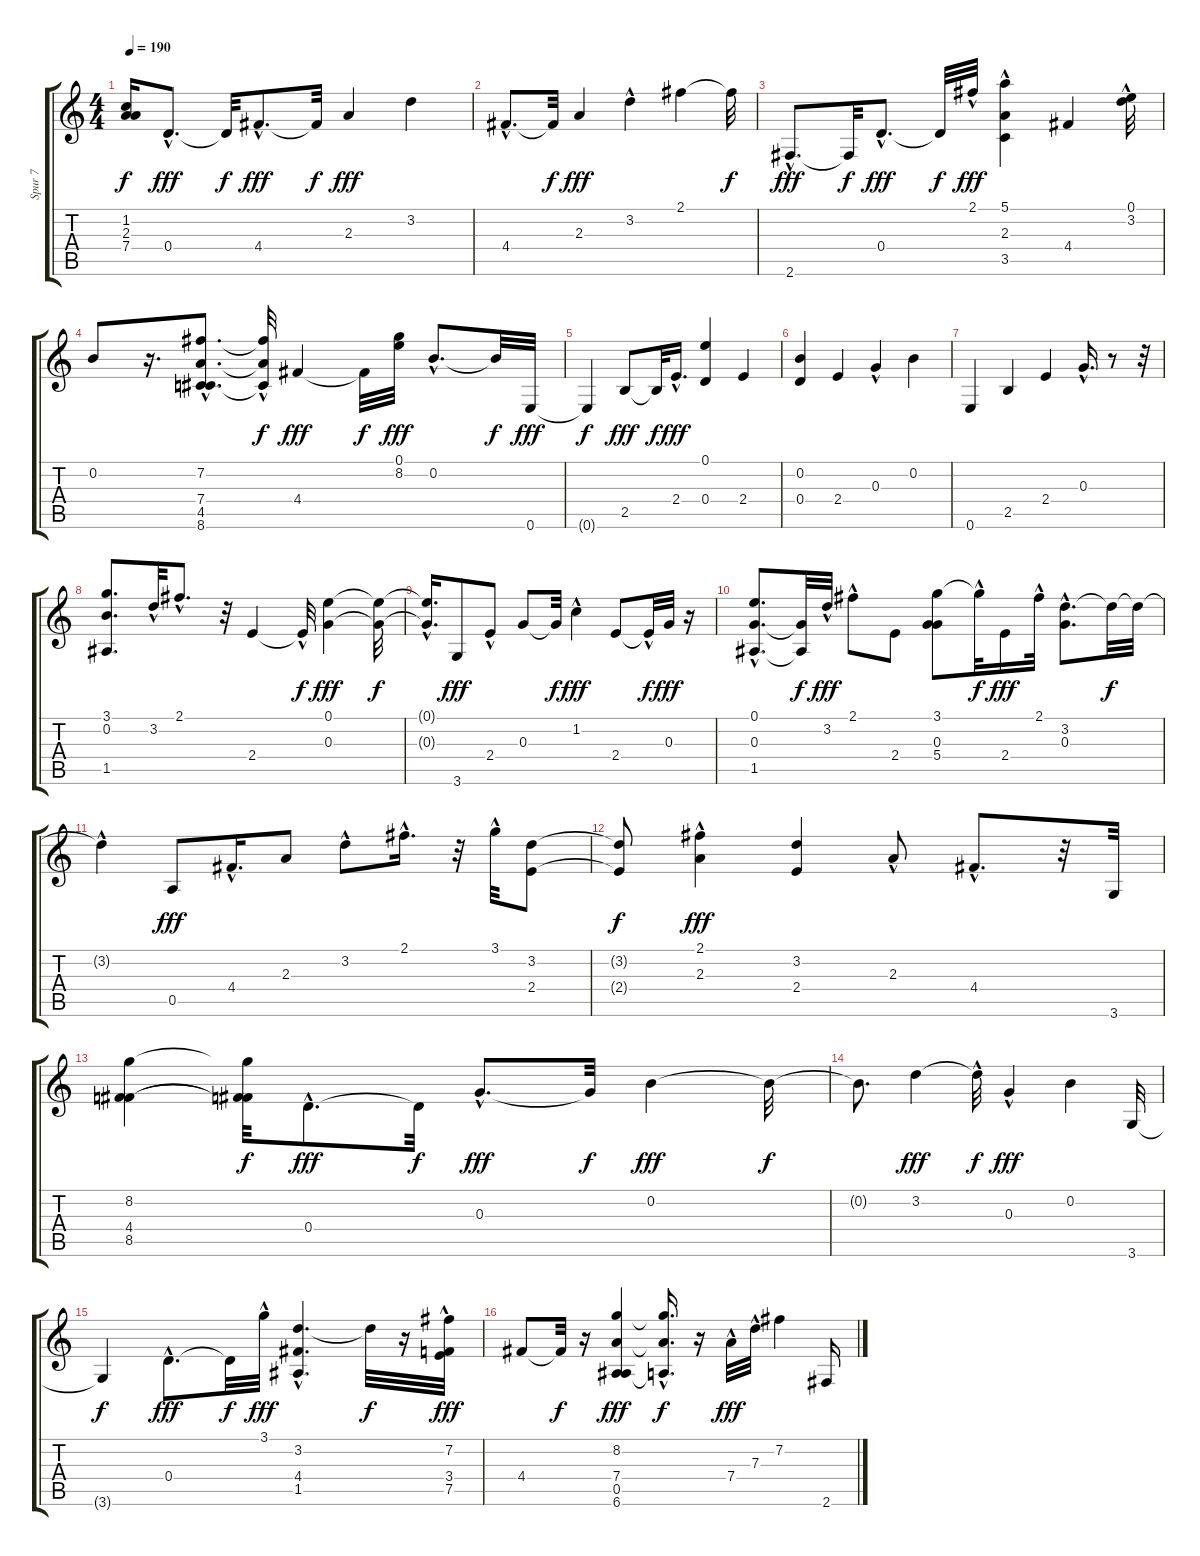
\track ("Spur 7" "Spur 7") {instrument acousticguitarsteel}
\staff {score tabs}
\tuning (E4 B3 G3 D3 A2 E2) {hide}
\ts (4 4)
\tempo 190
\clef g2
\ks c
(1.2{t} 2.3{t} 7.4{t}).16{dy f} 0.4{hac}.8{d dy fff} 0.4{t}.32{dy f} 4.4{hac}.8{d dy fff} 4.4{t}.32{dy f} 2.3.4{dy fff} 3.2.4 |
4.4{hac}.8{d} 4.4{t}.32{dy f} 2.3.4{dy fff} 3.2{hac}.4 2.1.4 2.1{t}.32{dy f} |
2.6{hac}.8{d dy fff} 2.6{t}.32{dy f} 0.4{hac}.8{d dy fff} 0.4{t}.32{dy f} 2.1{hac}.32{dy fff} (5.1 2.3{hac} 3.5).4 4.4.4 (0.1{hac} 3.2{hac}).32 |
0.2.8 r.16{d} (7.2{hac} 7.4{hac} 4.5 8.6{hac}).8{d} (7.2{hac t} 7.4{hac t} 8.6{t}).32{dy f} 4.4.4{dy fff} 4.4{t}.32{dy f} (0.1 8.2).32{dy fff} 0.2{hac}.8{d} 0.2{t}.32{dy f} 0.6.32{dy fff} |
0.6{t}.4{dy f} 2.5.8{dy fff} 2.5{t}.32{dy f} 2.4{hac}.16{d dy fff} (0.1 0.4).4 2.4.4 |
(0.2 0.4).4 2.4.4 0.3{hac}.4 0.2.4 |
0.6.4 2.5.4 2.4.4 0.3{hac}.16{d} r.8 r.32 |
(3.1 0.2 1.5).8{d} 3.2{hac}.32 2.1{hac}.8{d} r.32 2.4.4 2.4{hac t}.32{dy f} (0.1 0.3).4{dy fff} (0.1{t} 0.3{t}).32{dy f} |
(0.1{hac t} 0.3{hac t}).16{d} 3.6.8{dy fff} 2.4{hac}.8 0.3.8 0.3{t}.32{dy f} 1.2{hac}.4{dy fff} 2.4.8 2.4{hac t}.32{dy f} 0.3.32{dy fff} r.16 |
(0.1 0.3{hac} 1.5{hac}).8{d} (0.3{t} 1.5{t}).32{dy f} 3.2{hac}.32{dy fff} 2.1{hac}.8 2.4.8 (3.1 0.3 5.4).8 3.1{hac t}.32{dy f} 2.4.16{dy fff} 2.1{hac}.32 (3.2{hac} 0.3).8{d} 3.2{t}.32{dy f} 3.2{t}.32 |
3.2{hac t}.4 0.5.8{dy fff} 4.4{hac}.16{d} 2.3.8 3.2{hac}.8 2.1{hac}.16{d} r.32 3.1{hac}.32 (3.2 2.4).8 |
(3.2{t} 2.4{t}).8{dy f} (2.1{hac} 2.3{hac}).4{dy fff} (3.2 2.4).4 2.3{hac}.8 4.4{hac}.8{d} r.32 3.6.32 |
(8.2 4.4 8.5).4 (8.2{t} 4.4{t} 8.5{t}).32{dy f} 0.4{hac}.8{d dy fff} 0.4{t}.32{dy f} 0.3{hac}.8{d dy fff} 0.3{t}.32{dy f} 0.2.4{dy fff} 0.2{t}.32{dy f} |
0.2{t}.8{d} 3.2.4{dy fff} 3.2{hac t}.32{dy f} 0.3{hac}.4{dy fff} 0.2.4 3.6.32 |
3.6{t}.4{dy f} 0.4{hac}.8{d dy fff} 0.4{t}.32{dy f} 3.1{hac}.32{dy fff} (3.2{hac} 4.4 1.5).4{d} 3.2{t}.32{dy f} r.16 (7.2{hac} 3.4{hac} 7.5).32{dy fff} |
4.4.8 4.4{t}.32{dy f} r.16 (8.2 7.4 0.5 6.6).4{dy fff} (8.2{hac t} 7.4{hac t} 0.5{t}).16{d dy f} r.16 7.4{hac}.32{dy fff} 7.3{hac}.32 7.2.4 2.6.16
